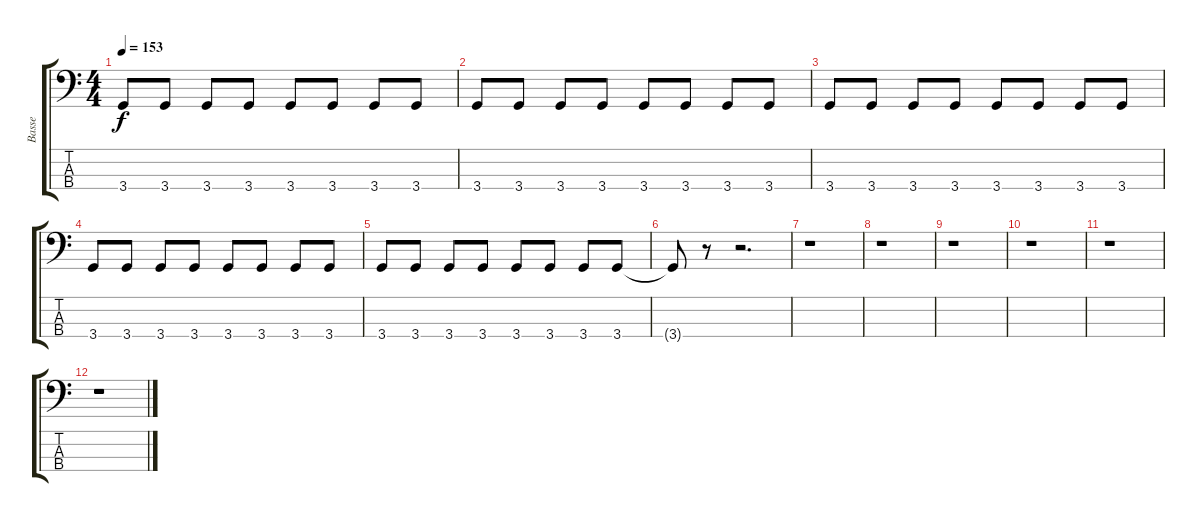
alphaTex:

\track ("Basse" "Basse") {instrument electricbasspick}
\staff {score tabs}
\tuning (G2 D2 A1 E1) {hide}
\ts (4 4)
\tempo 153
\clef f4
\ks c
3.4.8{dy f} 3.4.8 3.4.8 3.4.8 3.4.8 3.4.8 3.4.8 3.4.8 |
3.4.8 3.4.8 3.4.8 3.4.8 3.4.8 3.4.8 3.4.8 3.4.8 |
3.4.8 3.4.8 3.4.8 3.4.8 3.4.8 3.4.8 3.4.8 3.4.8 |
3.4.8 3.4.8 3.4.8 3.4.8 3.4.8 3.4.8 3.4.8 3.4.8 |
3.4.8 3.4.8 3.4.8 3.4.8 3.4.8 3.4.8 3.4.8 3.4.8 |
3.4{t}.8 r.8 r.2{d} |
r.1 |
r.1 |
r.1 |
r.1 |
r.1 |
r.1
